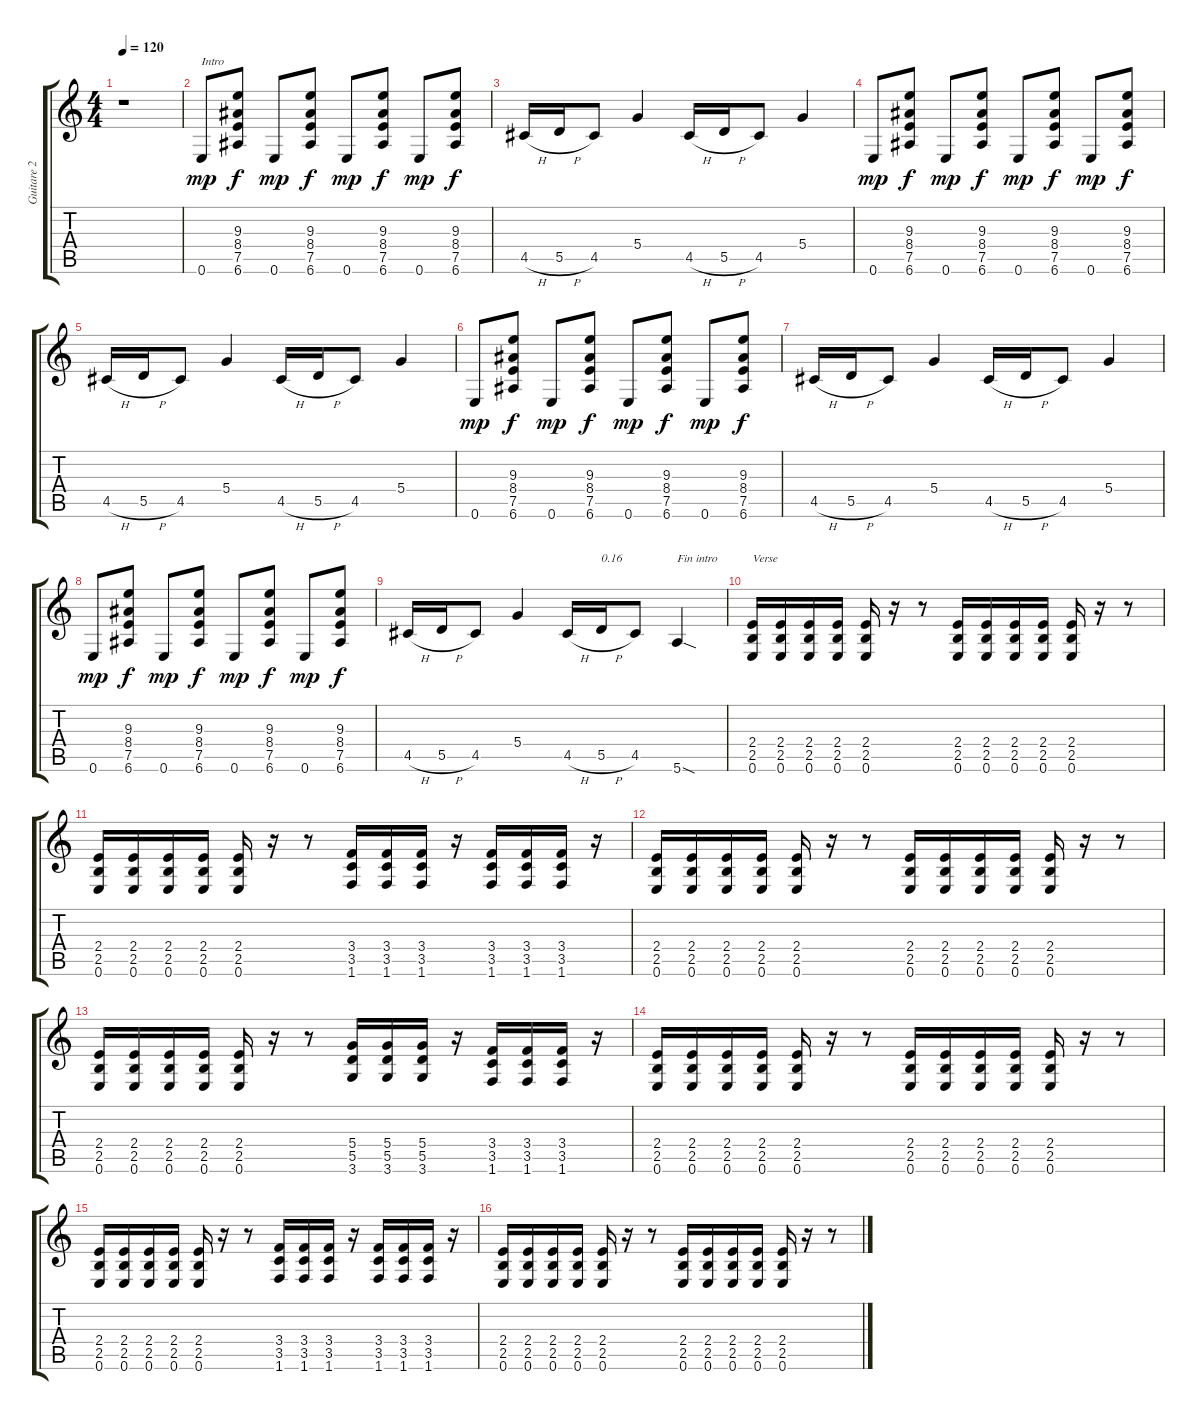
\track ("Guitare 2" "Guitare 2") {instrument distortionguitar}
\staff {score tabs}
\tuning (E4 B3 G3 D3 A2 E2) {hide}
\ts (4 4)
\tempo 120
\clef g2
\ks c
r.1{dy mp instrument distortionguitar} |
0.6.8{txt "Intro"} (9.3 8.4 7.5 6.6).8{dy f} 0.6.8{dy mp} (9.3 8.4 7.5 6.6).8{dy f} 0.6.8{dy mp} (9.3 8.4 7.5 6.6).8{dy f} 0.6.8{dy mp} (9.3 8.4 7.5 6.6).8{dy f} |
4.5{h}.16 5.5{h}.16 4.5.8 5.4.4 4.5{h}.16 5.5{h}.16 4.5.8 5.4.4 |
0.6.8{dy mp} (9.3 8.4 7.5 6.6).8{dy f} 0.6.8{dy mp} (9.3 8.4 7.5 6.6).8{dy f} 0.6.8{dy mp} (9.3 8.4 7.5 6.6).8{dy f} 0.6.8{dy mp} (9.3 8.4 7.5 6.6).8{dy f} |
4.5{h}.16 5.5{h}.16 4.5.8 5.4.4 4.5{h}.16 5.5{h}.16 4.5.8 5.4.4 |
0.6.8{dy mp} (9.3 8.4 7.5 6.6).8{dy f} 0.6.8{dy mp} (9.3 8.4 7.5 6.6).8{dy f} 0.6.8{dy mp} (9.3 8.4 7.5 6.6).8{dy f} 0.6.8{dy mp} (9.3 8.4 7.5 6.6).8{dy f} |
4.5{h}.16 5.5{h}.16 4.5.8 5.4.4 4.5{h}.16 5.5{h}.16 4.5.8 5.4.4 |
0.6.8{dy mp} (9.3 8.4 7.5 6.6).8{dy f} 0.6.8{dy mp} (9.3 8.4 7.5 6.6).8{dy f} 0.6.8{dy mp} (9.3 8.4 7.5 6.6).8{dy f} 0.6.8{dy mp} (9.3 8.4 7.5 6.6).8{dy f} |
4.5{h}.16 5.5{h}.16 4.5.8 5.4.4 4.5{h}.16 5.5{h}.16{txt "0.16"} 4.5.8 5.6{sod}.4{txt "Fin intro"} |
(2.4 2.5 0.6).16{txt "Verse"} (2.4 2.5 0.6).16 (2.4 2.5 0.6).16 (2.4 2.5 0.6).16 (2.4 2.5 0.6).16 r.16 r.8 (2.4 2.5 0.6).16 (2.4 2.5 0.6).16 (2.4 2.5 0.6).16 (2.4 2.5 0.6).16 (2.4 2.5 0.6).16 r.16 r.8 |
(2.4 2.5 0.6).16 (2.4 2.5 0.6).16 (2.4 2.5 0.6).16 (2.4 2.5 0.6).16 (2.4 2.5 0.6).16 r.16 r.8 (3.4 3.5 1.6).16 (3.4 3.5 1.6).16 (3.4 3.5 1.6).16 r.16 (3.4 3.5 1.6).16 (3.4 3.5 1.6).16 (3.4 3.5 1.6).16 r.16 |
(2.4 2.5 0.6).16 (2.4 2.5 0.6).16 (2.4 2.5 0.6).16 (2.4 2.5 0.6).16 (2.4 2.5 0.6).16 r.16 r.8 (2.4 2.5 0.6).16 (2.4 2.5 0.6).16 (2.4 2.5 0.6).16 (2.4 2.5 0.6).16 (2.4 2.5 0.6).16 r.16 r.8 |
(2.4 2.5 0.6).16 (2.4 2.5 0.6).16 (2.4 2.5 0.6).16 (2.4 2.5 0.6).16 (2.4 2.5 0.6).16 r.16 r.8 (5.4 5.5 3.6).16 (5.4 5.5 3.6).16 (5.4 5.5 3.6).16 r.16 (3.4 3.5 1.6).16 (3.4 3.5 1.6).16 (3.4 3.5 1.6).16 r.16 |
(2.4 2.5 0.6).16 (2.4 2.5 0.6).16 (2.4 2.5 0.6).16 (2.4 2.5 0.6).16 (2.4 2.5 0.6).16 r.16 r.8 (2.4 2.5 0.6).16 (2.4 2.5 0.6).16 (2.4 2.5 0.6).16 (2.4 2.5 0.6).16 (2.4 2.5 0.6).16 r.16 r.8 |
(2.4 2.5 0.6).16 (2.4 2.5 0.6).16 (2.4 2.5 0.6).16 (2.4 2.5 0.6).16 (2.4 2.5 0.6).16 r.16 r.8 (3.4 3.5 1.6).16 (3.4 3.5 1.6).16 (3.4 3.5 1.6).16 r.16 (3.4 3.5 1.6).16 (3.4 3.5 1.6).16 (3.4 3.5 1.6).16 r.16 |
(2.4 2.5 0.6).16 (2.4 2.5 0.6).16 (2.4 2.5 0.6).16 (2.4 2.5 0.6).16 (2.4 2.5 0.6).16 r.16 r.8 (2.4 2.5 0.6).16 (2.4 2.5 0.6).16 (2.4 2.5 0.6).16 (2.4 2.5 0.6).16 (2.4 2.5 0.6).16 r.16 r.8
